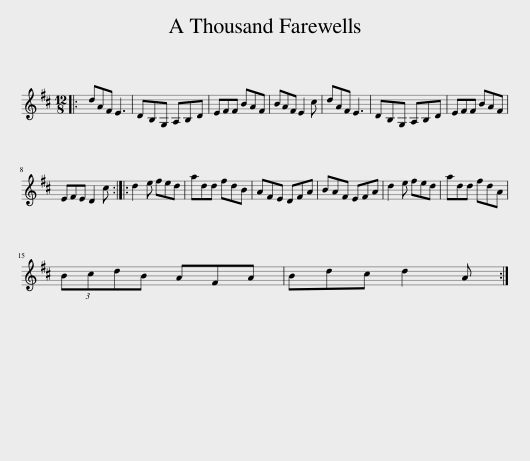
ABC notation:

X:1
L:1/8
M:12/8
I:linebreak $
K:D
V:1 treble
V:1
|: dAF E3 | DB,G, A,B,D | EFF BAF | BAF E2 c | dAF E3 | %5
 DB,G, A,B,D | EFF BAF |$ EFE D2 c :: d2 e fed | add fdB | %10
 AFE DFA | BAF EFA | d2 e fed | add fdA |$ (3BcdB AFA | %15
 Bdc d2 A :| %16
